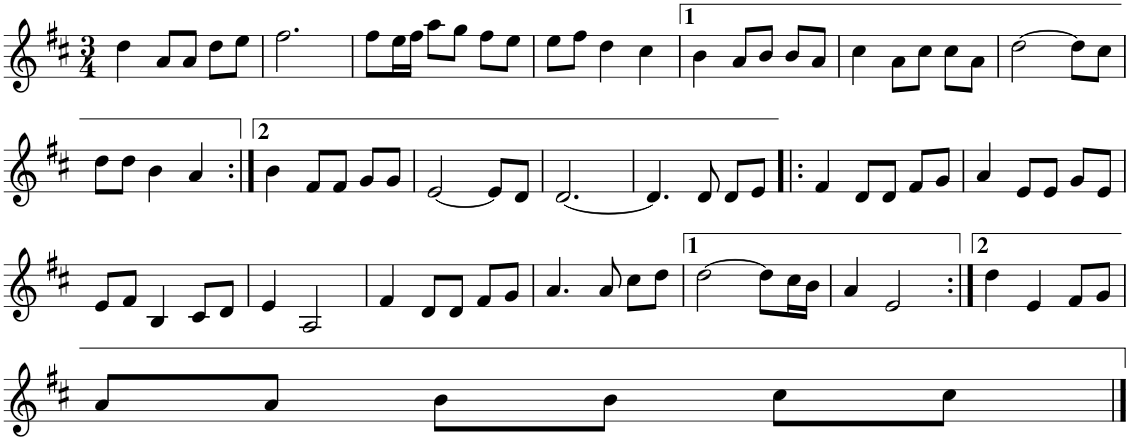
**kern
*part1
*staff1
*I"Piano
*I'Pno
*clefG2
*k[f#c#]
*D:
*M3/4
=1
4dd\
8a/L
8a/J
8dd\L
8ee\J
=2
2.ff#\
=3
8ff#\L
16ee\L
16ff#\JJ
8aa\L
8gg\J
8ff#\L
8ee\J
=4
8ee\L
8ff#\J
4dd\
4cc#\
=5
4b\
8a/L
8b/J
8b/L
8a/J
=6
4cc#\
8a\L
8cc#\J
8cc#\L
8a\J
=7
[2dd\
8dd\L]
8cc#\J
!!LO:LB:g=z
=8
8dd\L
8dd\J
4b\
4a/
=9:|!
4b\
8f#/L
8f#/J
8g/L
8g/J
=10
[2e/
8e/L]
8d/J
=11
[2.d/
=12
4.d/]
8d/
8d/L
8e/J
=13!|:
4f#/
8d/L
8d/J
8f#/L
8g/J
=14
4a/
8e/L
8e/J
8g/L
8e/J
!!LO:LB:g=z
=15
8e/L
8f#/J
4B/
8c#/L
8d/J
=16
4e/
2A/
=17
4f#/
8d/L
8d/J
8f#/L
8g/J
=18
4.a/
8a/
8cc#\L
8dd\J
=19
[2dd\
8dd\L]
16cc#\L
16b\JJ
=20
4a/
2e/
=21:|!
4dd\
4e/
8f#/L
8g/J
!!LO:LB:g=z
=22
8a/L
8a/J
8b\L
8b\J
8cc#\L
8cc#\J
==
*-
